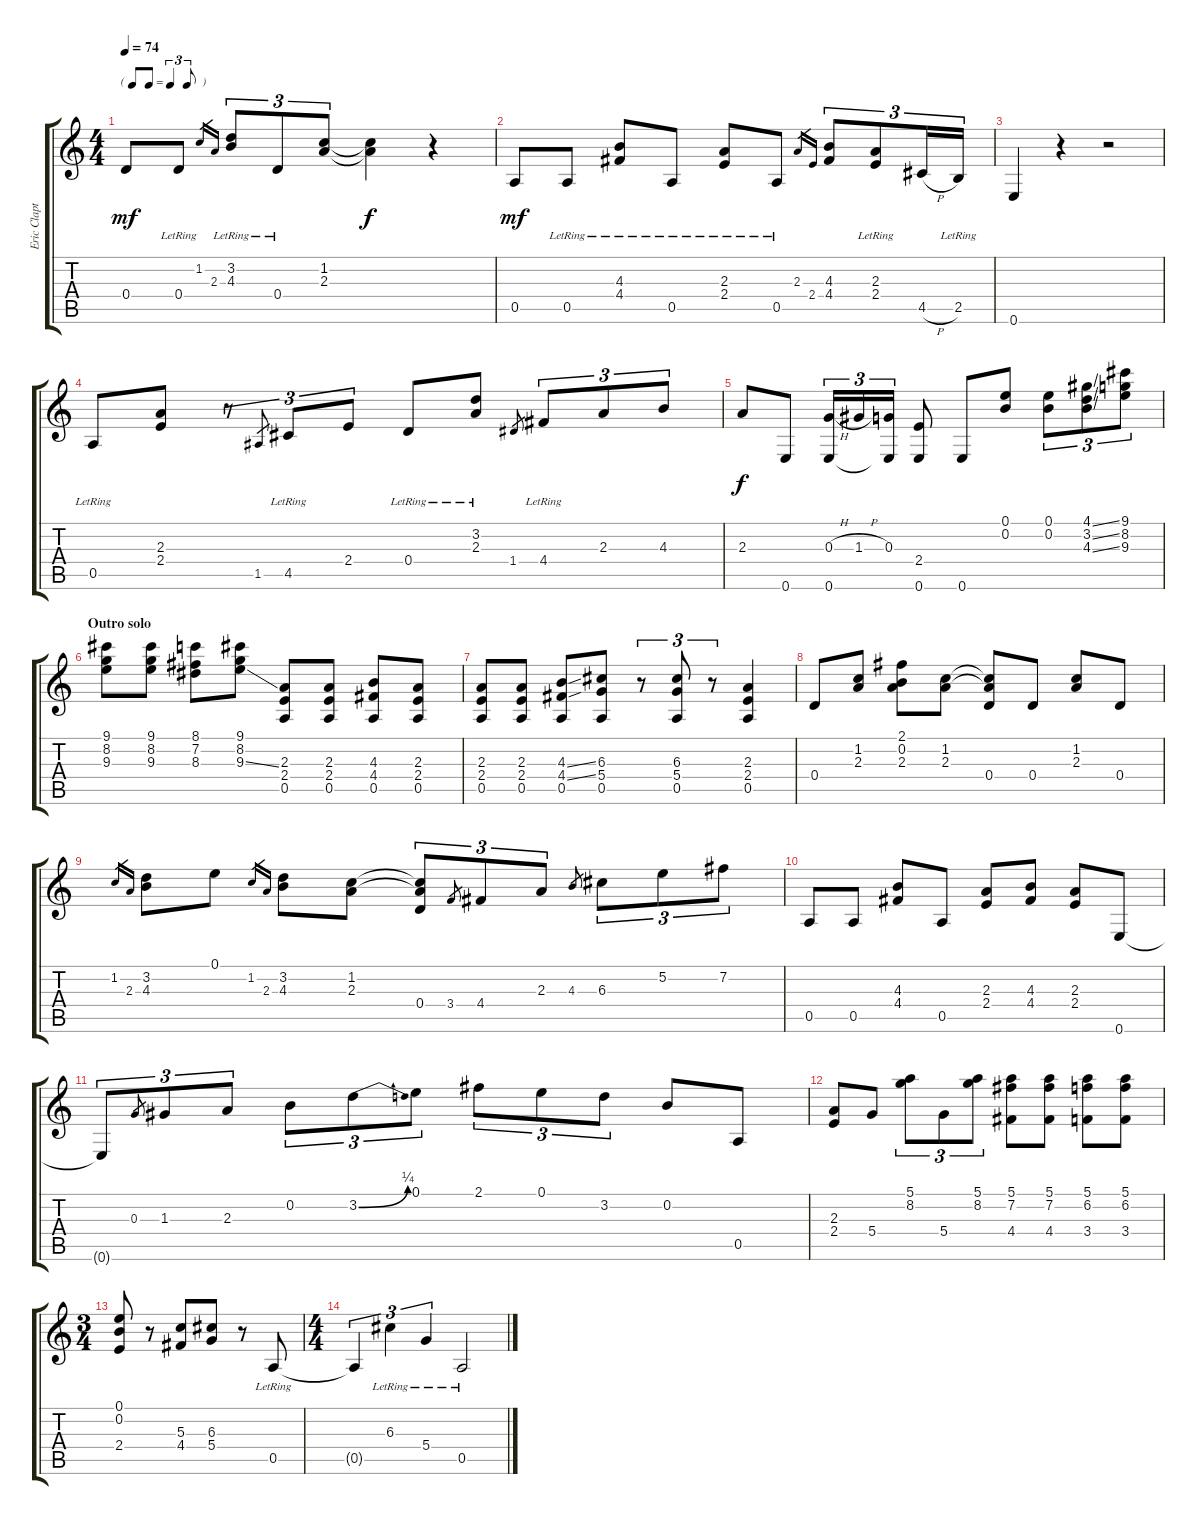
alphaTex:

\track ("Eric Clapton" "Eric Clapt") {instrument acousticguitarsteel}
\staff {score tabs}
\tuning (E4 B3 G3 D3 A2 E2) {hide}
\ts (4 4)
\tf triplet8th
\tempo 74
\clef g2
\ks c
0.4.8{dy mf} 0.4{lr}.8 1.2.16{gr} 2.3.16{gr} (3.2{lr} 4.3{lr}).8{tu (3 2)} 0.4{lr}.8{tu (3 2)} (1.2 2.3).8{tu (3 2)} (1.2{t} 2.3{t}).4{dy f} r.4 |
0.5.8{dy mf} 0.5{lr}.8 (4.3{lr} 4.4{lr}).8 0.5{lr}.8 (2.3{lr} 2.4{lr}).8 0.5{lr}.8 2.3.16{gr} 2.4.16{gr} (4.3 4.4).8{tu (3 2)} (2.3{lr} 2.4{lr}).8{tu (3 2)} 4.5{h}.16{tu (3 2)} 2.5{lr}.16{tu (3 2)} |
0.6.4 r.4 r.2 |
0.5{lr}.8 (2.3 2.4).8 r.8{tu (3 2)} 1.5.8{gr} 4.5{lr}.8{tu (3 2)} 2.4.8{tu (3 2)} 0.4{lr}.8 (3.2{lr} 2.3{lr}).8 1.4.8{gr} 4.4{lr}.8{tu (3 2)} 2.3.8{tu (3 2)} 4.3.8{tu (3 2)} |
2.3.8{dy f} 0.6.8 (0.3{h} 0.6).16{tu (3 2)} 1.3{h}.16{tu (3 2)} (0.3 0.6{t}).16{tu (3 2)} (2.4 0.6).8 0.6.8 (0.1 0.2).8 (0.1 0.2).8{tu (3 2)} (4.1{ss} 3.2{ss} 4.3{ss}).8{tu (3 2)} (9.1 8.2 9.3).8{tu (3 2)} |
\section ("" "Outro solo")
(9.1 8.2 9.3).8 (9.1 8.2 9.3).8 (8.1 7.2 8.3).8 (9.1 8.2 9.3{ss}).8 (2.3 2.4 0.5).8 (2.3 2.4 0.5).8 (4.3 4.4 0.5).8 (2.3 2.4 0.5).8 |
(2.3 2.4 0.5).8 (2.3 2.4 0.5).8 (4.3{ss} 4.4{ss} 0.5).8 (6.3 5.4 0.5).8 r.8{tu (3 2)} (6.3 5.4 0.5).8{tu (3 2)} r.8{tu (3 2)} (2.3 2.4 0.5).4 |
0.4.8 (1.2 2.3).8 (2.1 0.2 2.3).8 (1.2 2.3).8 (1.2{t} 2.3{t} 0.4).8 0.4.8 (1.2 2.3).8 0.4.8 |
1.2.16{gr} 2.3.16{gr} (3.2 4.3).8 0.1.8 1.2.16{gr} 2.3.16{gr} (3.2 4.3).8 (1.2 2.3).8 (1.2{t} 2.3{t} 0.4).8{tu (3 2)} 3.4.8{gr} 4.4.8{tu (3 2)} 2.3.8{tu (3 2)} 4.3.8{gr} 6.3.8{tu (3 2)} 5.2.8{tu (3 2)} 7.2.8{tu (3 2)} |
0.5.8 0.5.8 (4.3 4.4).8 0.5.8 (2.3 2.4).8 (4.3 4.4).8 (2.3 2.4).8 0.6.8 |
0.6{t}.8{tu (3 2)} 0.3.8{gr} 1.3.8{tu (3 2)} 2.3.8{tu (3 2)} 0.2.8{tu (3 2)} 3.2{be (bend 0 0 60 1)}.8{tu (3 2)} 0.1.8{tu (3 2)} 2.1.8{tu (3 2)} 0.1.8{tu (3 2)} 3.2.8{tu (3 2)} 0.2.8 0.5.8 |
(2.3 2.4).8 5.4.8 (5.1 8.2).8{tu (3 2)} 5.4.8{tu (3 2)} (5.1 8.2).8{tu (3 2)} (5.1 7.2 4.4).8 (5.1 7.2 4.4).8 (5.1 6.2 3.4).8 (5.1 6.2 3.4).8 |
\ts (3 4)
(0.1 0.2 2.4).8 r.8 (5.3 4.4).8 (6.3 5.4).8 r.8 0.5{lr}.8 |
\ts (4 4)
0.5{t}.4{tu (3 2)} 6.3{lr}.4{tu (3 2)} 5.4{lr}.4{tu (3 2)} 0.5{lr}.2
